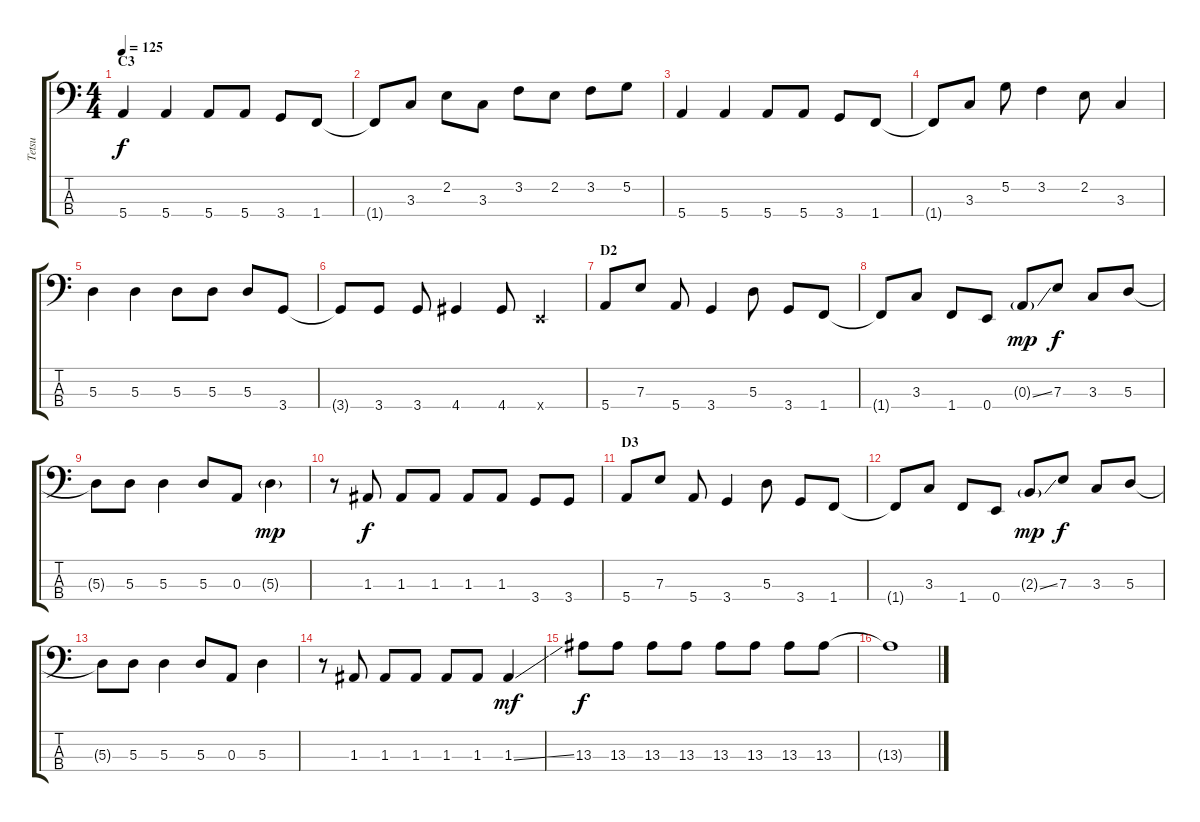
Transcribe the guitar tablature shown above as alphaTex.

\track ("Tetsu" "Tetsu") {instrument electricbasspick}
\staff {score tabs}
\tuning (G2 D2 A1 E1) {hide}
\ts (4 4)
\section ("" "C3")
\tempo 125
\clef f4
\ks c
5.4.4{dy f} 5.4.4 5.4.8 5.4.8 3.4.8 1.4.8 |
1.4{t}.8 3.3.8 2.2.8 3.3.8 3.2.8 2.2.8 3.2.8 5.2.8 |
5.4.4 5.4.4 5.4.8 5.4.8 3.4.8 1.4.8 |
1.4{t}.8 3.3.8 5.2.8 3.2.4 2.2.8 3.3.4 |
5.3.4 5.3.4 5.3.8 5.3.8 5.3.8 3.4.8 |
3.4{t}.8 3.4.8 3.4.8 4.4.4 4.4.8 0.4{x}.4 |
\section ("" "D2")
5.4.8 7.3.8 5.4.8 3.4.4 5.3.8 3.4.8 1.4.8 |
1.4{t}.8 3.3.8 1.4.8 0.4.8 0.3{ss g}.8{dy mp} 7.3.8{dy f} 3.3.8 5.3.8 |
5.3{t}.8 5.3.8 5.3.4 5.3.8 0.3.8 5.3{g}.4{dy mp} |
r.8 1.3.8{dy f} 1.3.8 1.3.8 1.3.8 1.3.8 3.4.8 3.4.8 |
\section ("" "D3")
5.4.8 7.3.8 5.4.8 3.4.4 5.3.8 3.4.8 1.4.8 |
1.4{t}.8 3.3.8 1.4.8 0.4.8 2.3{ss g}.8{dy mp} 7.3.8{dy f} 3.3.8 5.3.8 |
5.3{t}.8 5.3.8 5.3.4 5.3.8 0.3.8 5.3.4 |
r.8 1.3.8 1.3.8 1.3.8 1.3.8 1.3.8 1.3{ss}.4{dy mf} |
13.3.8{dy f} 13.3.8 13.3.8 13.3.8 13.3.8 13.3.8 13.3.8 13.3.8 |
13.3{t}.1
